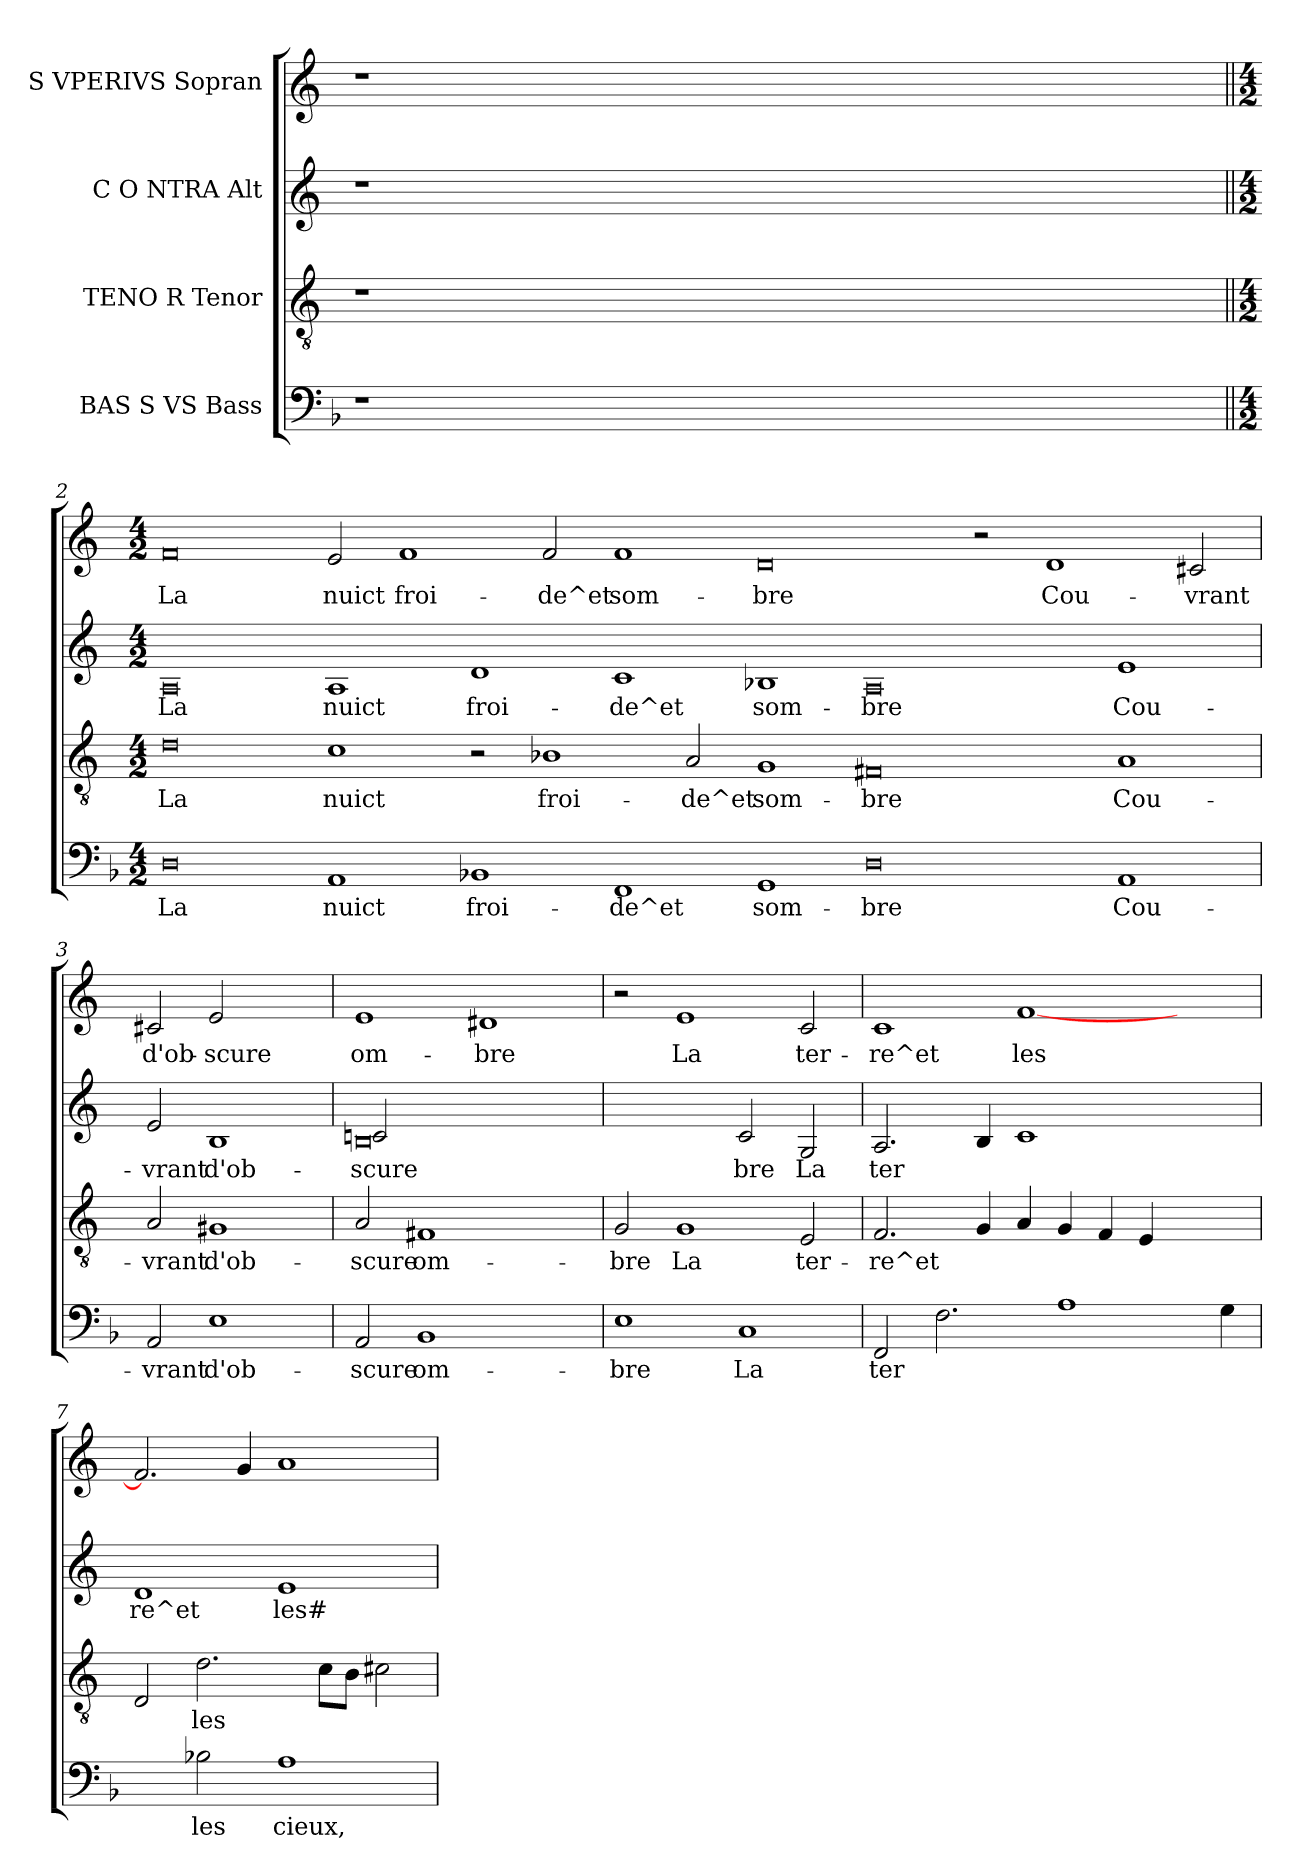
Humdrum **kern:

**kern	**text	**kern	**text	**kern	**text	**kern	**text
*part4	*part4	*part3	*part3	*part2	*part2	*part1	*part1
*staff4	*staff4	*staff3	*staff3	*staff2	*staff2	*staff1	*staff1
*I"BAS S VS  Bass	*	*I"TENO R  Tenor	*	*I"C O NTRA  Alt	*	*I"S VPERIVS  Sopran	*
!!LO:PB:g=z
*stria5	*	*stria5	*	*stria5	*	*stria5	*
*clefF4	*	*clefGv2	*	*clefG2	*	*clefG2	*
*	*	*ITrd-3c-5	*	*ITrd-3c-5	*	*ITrd-3c-5	*
*k[b-]	*	*k[b-]	*	*k[b-]	*	*k[b-]	*
*F:	*	*F:	*	*F:	*	*F:	*
=1	=1	=1	=1	=1	=1	=1	=1
1r	.	1r	.	1r	.	1r	.
=2||	=2||	=2||	=2||	=2||	=2||	=2||	=2||
*M4/2	*	*M4/2	*	*M4/2	*	*M4/2	*
!	!LO:LY:b:cj	!	!LO:LY:b:cj	!	!LO:LY:b:cj	!	!LO:LY:b:cj
0D	La	0g	La	0d	La	0b-	La
!	!LO:LY:b:cj	!	!LO:LY:b:cj	!	!LO:LY:b:cj	!	!LO:LY:b:cj
1AA	nuict	1f	nuict	1d	nuict	2a/	nuict
!	!	!	!	!	!	!	!LO:LY:b:cj
.	.	.	.	.	.	1b-	froi-
!	!LO:LY:b:cj	!	!	!	!LO:LY:b:cj	!	!
1BB-X	froi-	2r	.	1g	froi-	.	.
!	!	!	!LO:LY:b:cj	!	!	!	!LO:LY:b:cj
.	.	1e-X	froi-	.	.	2b-/	-de^et
!	!LO:LY:b:cj	!	!	!	!LO:LY:b:cj	!	!LO:LY:b:cj
1FF	-de^et	.	.	1f	-de^et	1b-	som-
!	!	!	!LO:LY:b:cj	!	!	!	!
.	.	2d/	-de^et	.	.	.	.
!	!LO:LY:b:cj	!	!LO:LY:b:cj	!	!LO:LY:b:cj	!	!LO:LY:b:cj
1GG	som-	1c	som-	1e-X	som-	0g	-bre
!	!LO:LY:b:cj	!	!LO:LY:b:cj	!	!LO:LY:b:cj	!	!
0D	-bre	0Bn	-bre	0d	-bre	.	.
.	.	.	.	.	.	2r	.
!	!	!	!	!	!	!	!LO:LY:b:cj
.	.	.	.	.	.	1g	Cou-
!	!LO:LY:b:cj	!	!LO:LY:b:cj	!	!LO:LY:b:cj	!	!
1AA	Cou-	1d	Cou-	1a	Cou-	.	.
!	!	!	!	!	!	!	!LO:LY:b:cj
.	.	.	.	.	.	2f#X/	-vrant
!!LO:LB:g=z
=3	=3	=3	=3	=3	=3	=3	=3
!	!LO:LY:b:cj	!	!LO:LY:b:cj	!	!LO:LY:b:cj	!	!LO:LY:b:cj
2AA/	-vrant	2d/	-vrant	2a/	-vrant	2f#X/	d'ob-
!	!LO:LY:b:cj	!	!LO:LY:b:cj	!	!LO:LY:b:cj	!	!LO:LY:b:cj
1E	d'ob-	1c#X	d'ob-	1e	d'ob-	2a/	-scure
.	.	.	.	.	.	2ryy	.
=4	=4	=4	=4	=4	=4	=4	=4
!	!LO:LY:b:cj	!	!LO:LY:b:cj	!	!LO:LY:b:cj	!	!LO:LY:b:cj
*	*	*	*	*^	*	*	*
2AA/	-scure	2d/	-scure	0e	2fn/	-scure	1a	om-
!	!LO:LY:b:cj	!	!LO:LY:b:cj	!	!	!	!	!
1BB-	om-	1Bn	om-	.	1.ryy	.	.	.
!	!	!	!	!	!	!	!	!LO:LY:b:cj
.	.	.	.	.	.	.	1g#X	-bre
2ryy	.	2ryy	.	.	.	.	.	.
*	*	*	*	*v	*v	*	*	*
=5	=5	=5	=5	=5	=5	=5	=5
!	!LO:LY:b:cj	!	!LO:LY:b:cj	!	!	!	!
1E	-bre	2c/	-bre	1ryy	.	2r	.
!	!	!	!LO:LY:b:cj	!	!	!	!LO:LY:b:cj
.	.	1c	La	.	.	1a	La
!	!LO:LY:b:cj	!	!	!	!LO:LY:b:cj	!	!
1C	La	.	.	2f/	bre	.	.
!	!	!	!LO:LY:b:cj	!	!LO:LY:b:cj	!	!LO:LY:b:cj
.	.	2A/	ter-	2c/	La	2f/	ter-
=6	=6	=6	=6	=6	=6	=6	=6
!	!LO:LY:b:cj	!	!LO:LY:b:cj	!	!LO:LY:b:cj	!	!LO:LY:b:cj
2FF/	ter-	2.B-/	-re^et	2.d/	ter-	1f	-re^et
2.F\	.	.	.	.	.	.	.
!	!	!	!LO:LY:b:cj	!	!LO:LY:b:cj	!	!
.	.	4c/	.	4e/	--	.	.
!	!	!	!LO:LY:b:cj	!	!LO:LY:b:cj	!	!LO:LY:b:cj
.	.	4d/	.	1f	--	[<1b-	les
!	!	!	!LO:LY:b:cj	!	!	!	!
1A	.	4c/	.	.	.	.	.
!	!	!	!LO:LY:b:cj	!	!	!	!
.	.	4B-/	.	.	.	.	.
!	!	!	!LO:LY:b:cj	!	!	!	!
.	.	4A/	.	.	.	.	.
.	.	2ryy	.	2ryy	.	2ryy	.
!	!LO:LY:b:cj	!	!	!	!	!	!
4G\	-	.	.	.	.	.	.
=7	=7	=7	=7	=7	=7	=7	=7
!	!	!	!LO:LY:b:cj	!	!LO:LY:b:cj	!	!LO:LY:b:cj
2ryy	.	2G/	.	1g	-re^et	2.b-/]	.
!	!LO:LY:b:cj	!	!LO:LY:b:cj	!	!	!	!
2B-X\	les	2.g\	les	.	.	.	.
!	!	!	!	!	!	!	!LO:LY:b:cj
.	.	.	.	.	.	4cc/	.
!	!LO:LY:b:cj	!	!	!	!LO:LY:b:cj	!	!LO:LY:b:cj
1A	cieux,	.	.	1a	les#	1dd	.
!	!	!	!LO:LY:b:cj	!	!	!	!
.	.	8f\L	.	.	.	.	.
!	!	!	!LO:LY:b:cj	!	!	!	!
.	.	8e\J	.	.	.	.	.
!	!	!	!LO:LY:b:cj	!	!	!	!
.	.	2f#\	.	.	.	.	.
=	=	=	=	=	=	=	=
*-	*-	*-	*-	*-	*-	*-	*-
